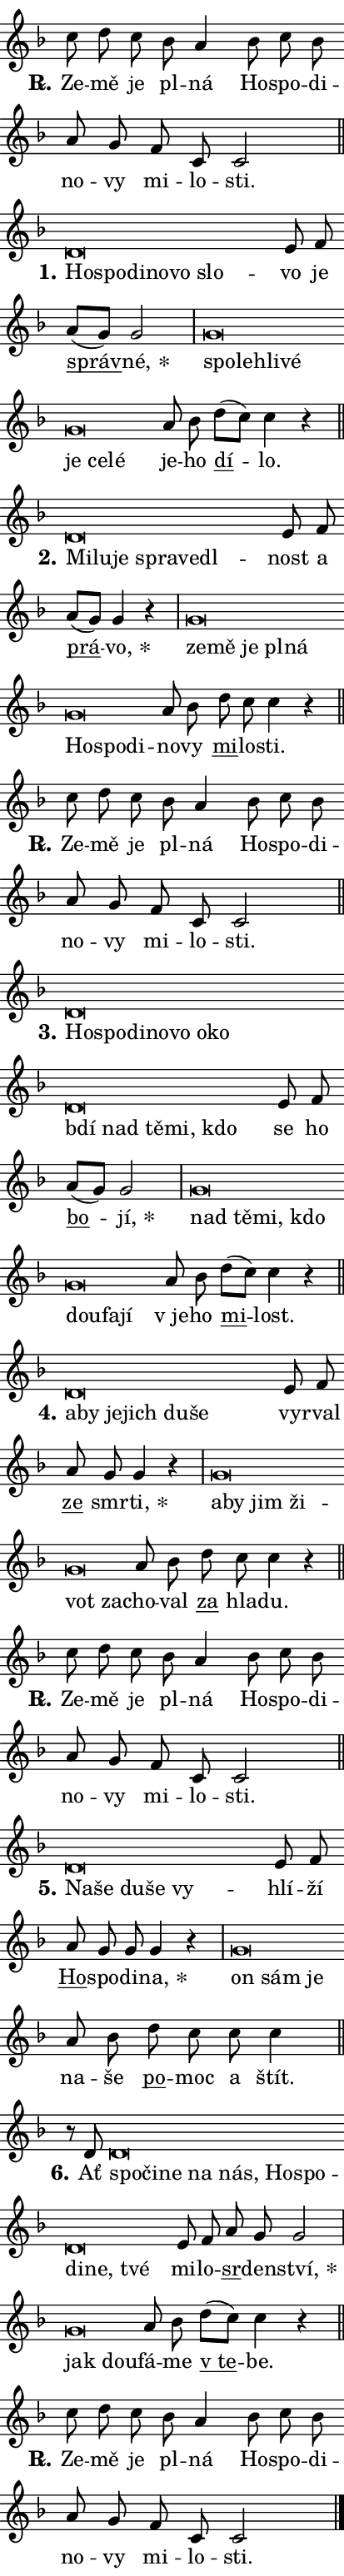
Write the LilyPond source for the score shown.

\version "2.24.0"
\header { tagline = "" }
\paper {
  indent = 0\cm
  top-margin = 0\cm
  right-margin = 0\cm
  bottom-margin = 0\cm
  left-margin = 0\cm
  paper-width = 7\cm
  page-breaking = #ly:one-page-breaking
  system-system-spacing.basic-distance = #11
  score-system-spacing.basic-distance = #11
  ragged-last = ##f
}


%% Author: Thomas Morley
%% https://lists.gnu.org/archive/html/lilypond-user/2020-05/msg00002.html
#(define (line-position grob)
"Returns position of @var[grob} in current system:
   @code{'start}, if at first time-step
   @code{'end}, if at last time-step
   @code{'middle} otherwise
"
  (let* ((col (ly:item-get-column grob))
         (ln (ly:grob-object col 'left-neighbor))
         (rn (ly:grob-object col 'right-neighbor))
         (col-to-check-left (if (ly:grob? ln) ln col))
         (col-to-check-right (if (ly:grob? rn) rn col))
         (break-dir-left
           (and
             (ly:grob-property col-to-check-left 'non-musical #f)
             (ly:item-break-dir col-to-check-left)))
         (break-dir-right
           (and
             (ly:grob-property col-to-check-right 'non-musical #f)
             (ly:item-break-dir col-to-check-right))))
        (cond ((eqv? 1 break-dir-left) 'start)
              ((eqv? -1 break-dir-right) 'end)
              (else 'middle))))

#(define (tranparent-at-line-position vctor)
  (lambda (grob)
  "Relying on @code{line-position} select the relevant enry from @var{vctor}.
Used to determine transparency,"
    (case (line-position grob)
      ((end) (not (vector-ref vctor 0)))
      ((middle) (not (vector-ref vctor 1)))
      ((start) (not (vector-ref vctor 2))))))

noteHeadBreakVisibility =
#(define-music-function (break-visibility)(vector?)
"Makes @code{NoteHead}s transparent relying on @var{break-visibility}"
#{
  \override NoteHead.transparent =
    #(tranparent-at-line-position break-visibility)
#})

#(define delete-ledgers-for-transparent-note-heads
  (lambda (grob)
    "Reads whether a @code{NoteHead} is transparent.
If so this @code{NoteHead} is removed from @code{'note-heads} from
@var{grob}, which is supposed to be @code{LedgerLineSpanner}.
As a result ledgers are not printed for this @code{NoteHead}"
    (let* ((nhds-array (ly:grob-object grob 'note-heads))
           (nhds-list
             (if (ly:grob-array? nhds-array)
                 (ly:grob-array->list nhds-array)
                 '()))
           ;; Relies on the transparent-property being done before
           ;; Staff.LedgerLineSpanner.after-line-breaking is executed.
           ;; This is fragile ...
           (to-keep
             (remove
               (lambda (nhd)
                 (ly:grob-property nhd 'transparent #f))
               nhds-list)))
      ;; TODO find a better method to iterate over grob-arrays, similiar
      ;; to filter/remove etc for lists
      ;; For now rebuilt from scratch
      (set! (ly:grob-object grob 'note-heads)  '())
      (for-each
        (lambda (nhd)
          (ly:pointer-group-interface::add-grob grob 'note-heads nhd))
        to-keep))))

hideNotes = {
  \noteHeadBreakVisibility #begin-of-line-visible
}
unHideNotes = {
  \noteHeadBreakVisibility #all-visible
}

% work-around for resetting accidentals
% https://lilypond.org/doc/v2.23/Documentation/notation/displaying-rhythms#unmetered-music
cadenzaMeasure = {
  \cadenzaOff
  \partial 1024 s1024
  \cadenzaOn
}

#(define-markup-command (accent layout props text) (markup?)
  "Underline accented syllable"
  (interpret-markup layout props
    #{\markup \override #'(offset . 4.3) \underline { #text }#}))

responsum = \markup \concat {
  "R" \hspace #-1.05 \path #0.1 #'((moveto 0 0.07) (lineto 0.9 0.8)) \hspace #0.05 "."
}

\layout {
    \context {
        \Staff
        \remove "Time_signature_engraver"
        \override LedgerLineSpanner.after-line-breaking = #delete-ledgers-for-transparent-note-heads
    }
    \context {
        \Voice {
            \override NoteHead.output-attributes = #'((class . "notehead"))
            \override Hairpin.height = #0.55
        }
    }
    \context {
        \Lyrics {
            \override StanzaNumber.output-attributes = #'((class . "stanzanumber"))
            \override LyricSpace.minimum-distance = #0.9
            \override LyricText.font-name = #"TeX Gyre Schola"
            \override LyricText.font-size = 1
            \override StanzaNumber.font-name = #"TeX Gyre Schola Bold"
            \override StanzaNumber.font-size = 1
        }
    }
}

% magnetic-lyrics.ily
%
%   written by
%     Jean Abou Samra <jean@abou-samra.fr>
%     Werner Lemberg <wl@gnu.org>
%
%   adapted by
%     Jiri Hon <jiri.hon@gmail.com>
%
% Version 2022-Apr-15

% https://www.mail-archive.com/lilypond-user@gnu.org/msg149350.html

#(define (Left_hyphen_pointer_engraver context)
   "Collect syllable-hyphen-syllable occurrences in lyrics and store
them in properties.  This engraver only looks to the left.  For
example, if the lyrics input is @code{foo -- bar}, it does the
following.

@itemize @bullet
@item
Set the @code{text} property of the @code{LyricHyphen} grob between
@q{foo} and @q{bar} to @code{foo}.

@item
Set the @code{left-hyphen} property of the @code{LyricText} grob with
text @q{foo} to the @code{LyricHyphen} grob between @q{foo} and
@q{bar}.
@end itemize

Use this auxiliary engraver in combination with the
@code{lyric-@/text::@/apply-@/magnetic-@/offset!} hook."
   (let ((hyphen #f)
         (text #f))
     (make-engraver
      (acknowledgers
       ((lyric-syllable-interface engraver grob source-engraver)
        (set! text grob)))
      (end-acknowledgers
       ((lyric-hyphen-interface engraver grob source-engraver)
        ;(when (not (grob::has-interface grob 'lyric-space-interface))
          (set! hyphen grob)));)
      ((stop-translation-timestep engraver)
       (when (and text hyphen)
         (ly:grob-set-object! text 'left-hyphen hyphen))
       (set! text #f)
       (set! hyphen #f)))))

#(define (lyric-text::apply-magnetic-offset! grob)
   "If the space between two syllables is less than the value in
property @code{LyricText@/.details@/.squash-threshold}, move the right
syllable to the left so that it gets concatenated with the left
syllable.

Use this function as a hook for
@code{LyricText@/.after-@/line-@/breaking} if the
@code{Left_@/hyphen_@/pointer_@/engraver} is active."
   (let ((hyphen (ly:grob-object grob 'left-hyphen #f)))
     (when hyphen
       (let ((left-text (ly:spanner-bound hyphen LEFT)))
         (when (grob::has-interface left-text 'lyric-syllable-interface)
           (let* ((common (ly:grob-common-refpoint grob left-text X))
                  (this-x-ext (ly:grob-extent grob common X))
                  (left-x-ext
                   (begin
                     ;; Trigger magnetism for left-text.
                     (ly:grob-property left-text 'after-line-breaking)
                     (ly:grob-extent left-text common X)))
                  ;; `delta` is the gap width between two syllables.
                  (delta (- (interval-start this-x-ext)
                            (interval-end left-x-ext)))
                  (details (ly:grob-property grob 'details))
                  (threshold (assoc-get 'squash-threshold details 0.2)))
             (when (< delta threshold)
               (let* (;; We have to manipulate the input text so that
                      ;; ligatures crossing syllable boundaries are not
                      ;; disabled.  For languages based on the Latin
                      ;; script this is essentially a beautification.
                      ;; However, for non-Western scripts it can be a
                      ;; necessity.
                      (lt (ly:grob-property left-text 'text))
                      (rt (ly:grob-property grob 'text))
                      (is-space (grob::has-interface hyphen 'lyric-space-interface))
                      (space (if is-space " " ""))
                      (space-markup (grob-interpret-markup grob " "))
                      (space-size (interval-length (ly:stencil-extent space-markup X)))
                      (extra-delta (if is-space space-size 0))
                      ;; Append new syllable.
                      (ltrt-space (if (and (string? lt) (string? rt))
                                (string-append lt space rt)
                                (make-concat-markup (list lt space rt))))
                      ;; Right-align `ltrt` to the right side.
                      (ltrt-space-markup (grob-interpret-markup
                               grob
                               (make-translate-markup
                                (cons (interval-length this-x-ext) 0)
                                (make-right-align-markup ltrt-space)))))
                 (begin
                   ;; Don't print `left-text`.
                   (ly:grob-set-property! left-text 'stencil #f)
                   ;; Set text and stencil (which holds all collected
                   ;; syllables so far) and shift it to the left.
                   (ly:grob-set-property! grob 'text ltrt-space)
                   (ly:grob-set-property! grob 'stencil ltrt-space-markup)
                   (ly:grob-translate-axis! grob (- (- delta extra-delta)) X))))))))))


#(define (lyric-hyphen::displace-bounds-first grob)
   ;; Make very sure this callback isn't triggered too early.
   (let ((left (ly:spanner-bound grob LEFT))
         (right (ly:spanner-bound grob RIGHT)))
     (ly:grob-property left 'after-line-breaking)
     (ly:grob-property right 'after-line-breaking)
     (ly:lyric-hyphen::print grob)))

squashThreshold = #0.4

\layout {
  \context {
    \Lyrics
    \consists #Left_hyphen_pointer_engraver
    \override LyricText.after-line-breaking =
      #lyric-text::apply-magnetic-offset!
    \override LyricHyphen.stencil = #lyric-hyphen::displace-bounds-first
    \override LyricText.details.squash-threshold = \squashThreshold
    \override LyricHyphen.minimum-distance = 0
    \override LyricHyphen.minimum-length = \squashThreshold
  }
}

squash = \override LyricText.details.squash-threshold = 9999
unSquash = \override LyricText.details.squash-threshold = \squashThreshold

left = \override LyricText.self-alignment-X = #LEFT
unLeft = \revert LyricText.self-alignment-X

starOffset = #(lambda (grob) 
                (let ((x_offset (ly:self-alignment-interface::aligned-on-x-parent grob)))
                  (if (= x_offset 0) 0 (+ x_offset 1.2))))

star = #(define-music-function (syllable)(string?)
"Append star separator at the end of a syllable"
#{
  \once \override LyricText.X-offset = #starOffset
  \lyricmode { \markup {
    #syllable
    \override #'((font-name . "TeX Gyre Schola Bold")) \hspace #0.2 \lower #0.65 \larger "*"
  } }
#})

starAccent = #(define-music-function (syllable)(string?)
"Append star separator at the end of a syllable and make accent"
#{
  \once \override LyricText.X-offset = #starOffset
  \lyricmode { \markup {
    \accent #syllable
    \override #'((font-name . "TeX Gyre Schola Bold")) \hspace #0.2 \lower #0.65 \larger "*"
  } }
#})

breath = #(define-music-function (syllable)(string?)
"Append breathing indicator at the end of a syllable"
#{
  \lyricmode { \markup { #syllable "+" } }
#})

optionalBreath = #(define-music-function (syllable)(string?)
"Append optional breathing indicator at the end of a syllable"
#{
  \lyricmode { \markup { #syllable "(+)" } }
#})


\score {
    <<
        \new Voice = "melody" { \cadenzaOn \key f \major \relative { c''8 d c bes a4 \bar "" bes8 c bes \bar "" a g \bar "" f c c2 \cadenzaMeasure \bar "||" \break } }
        \new Lyrics \lyricsto "melody" { \lyricmode { \set stanza = \responsum
Ze -- mě je pl -- ná Ho -- spo -- di -- no -- vy mi -- lo -- sti. } }
    >>
    \layout {}
}

\score {
    <<
        \new Voice = "melody" { \cadenzaOn \key f \major \relative { d'\breve*1/16 \hideNotes \breve*1/16 \bar "" \breve*1/16 \bar "" \breve*1/16 \bar "" \breve*1/16 \breve*1/16 \bar "" \unHideNotes e8 f \bar "" a[( g)] g2 \cadenzaMeasure \bar "|" g\breve*1/16 \hideNotes \breve*1/16 \bar "" \breve*1/16 \bar "" \breve*1/16 \bar "" \breve*1/16 \bar "" \breve*1/16 \breve*1/16 \bar "" \unHideNotes a8 bes \bar "" d[( c)] c4 r \cadenzaMeasure \bar "||" \break } }
        \new Lyrics \lyricsto "melody" { \lyricmode { \set stanza = "1."
\left Ho -- \squash spo -- di -- no -- vo slo -- \unLeft \unSquash vo je \markup \accent správ -- \star né, \left spo -- \squash leh -- li -- vé je ce -- lé \unLeft \unSquash je -- ho \markup \accent dí -- lo. } }
    >>
    \layout {}
}

\score {
    <<
        \new Voice = "melody" { \cadenzaOn \key f \major \relative { d'\breve*1/16 \hideNotes \breve*1/16 \bar "" \breve*1/16 \bar "" \breve*1/16 \bar "" \breve*1/16 \breve*1/16 \bar "" \unHideNotes e8 f \bar "" a[( g)] g4 r \cadenzaMeasure \bar "|" g\breve*1/16 \hideNotes \breve*1/16 \bar "" \breve*1/16 \bar "" \breve*1/16 \bar "" \breve*1/16 \bar "" \breve*1/16 \bar "" \breve*1/16 \breve*1/16 \bar "" \unHideNotes a8 bes \bar "" d c c4 r \cadenzaMeasure \bar "||" \break } }
        \new Lyrics \lyricsto "melody" { \lyricmode { \set stanza = "2."
\left Mi -- \squash lu -- je spra -- ve -- dl -- \unLeft \unSquash nost a \markup \accent prá -- \star vo, \left ze -- \squash mě je pl -- ná Ho -- spo -- di -- \unLeft \unSquash no -- vy \markup \accent mi -- lo -- sti. } }
    >>
    \layout {}
}

\score {
    <<
        \new Voice = "melody" { \cadenzaOn \key f \major \relative { c''8 d c bes a4 \bar "" bes8 c bes \bar "" a g \bar "" f c c2 \cadenzaMeasure \bar "||" \break } }
        \new Lyrics \lyricsto "melody" { \lyricmode { \set stanza = \responsum
Ze -- mě je pl -- ná Ho -- spo -- di -- no -- vy mi -- lo -- sti. } }
    >>
    \layout {}
}

\score {
    <<
        \new Voice = "melody" { \cadenzaOn \key f \major \relative { d'\breve*1/16 \hideNotes \breve*1/16 \bar "" \breve*1/16 \bar "" \breve*1/16 \bar "" \breve*1/16 \bar "" \breve*1/16 \bar "" \breve*1/16 \bar "" \breve*1/16 \bar "" \breve*1/16 \bar "" \breve*1/16 \bar "" \breve*1/16 \breve*1/16 \bar "" \unHideNotes e8 f \bar "" a[( g)] g2 \cadenzaMeasure \bar "|" g\breve*1/16 \hideNotes \breve*1/16 \bar "" \breve*1/16 \bar "" \breve*1/16 \bar "" \breve*1/16 \bar "" \breve*1/16 \breve*1/16 \bar "" \unHideNotes a8 bes \bar "" d[( c)] c4 r \cadenzaMeasure \bar "||" \break } }
        \new Lyrics \lyricsto "melody" { \lyricmode { \set stanza = "3."
\left Ho -- \squash spo -- di -- no -- vo o -- ko bdí nad tě -- mi, kdo \unLeft \unSquash se ho \markup \accent bo -- \star jí, \left nad \squash tě -- mi, kdo dou -- fa -- jí \unLeft \unSquash "v je" -- ho \markup \accent mi -- lost. } }
    >>
    \layout {}
}

\score {
    <<
        \new Voice = "melody" { \cadenzaOn \key f \major \relative { d'\breve*1/16 \hideNotes \breve*1/16 \bar "" \breve*1/16 \bar "" \breve*1/16 \bar "" \breve*1/16 \breve*1/16 \bar "" \unHideNotes e8 f \bar "" a g g4 r \cadenzaMeasure \bar "|" g\breve*1/16 \hideNotes \breve*1/16 \bar "" \breve*1/16 \bar "" \breve*1/16 \bar "" \breve*1/16 \breve*1/16 \bar "" \unHideNotes a8 bes \bar "" d c c4 r \cadenzaMeasure \bar "||" \break } }
        \new Lyrics \lyricsto "melody" { \lyricmode { \set stanza = "4."
\left a -- \squash by je -- jich du -- še \unLeft \unSquash vy -- rval \markup \accent ze smr -- \star ti, \left a -- \squash by jim ži -- vot za -- \unLeft \unSquash cho -- val \markup \accent za hla -- du. } }
    >>
    \layout {}
}

\score {
    <<
        \new Voice = "melody" { \cadenzaOn \key f \major \relative { c''8 d c bes a4 \bar "" bes8 c bes \bar "" a g \bar "" f c c2 \cadenzaMeasure \bar "||" \break } }
        \new Lyrics \lyricsto "melody" { \lyricmode { \set stanza = \responsum
Ze -- mě je pl -- ná Ho -- spo -- di -- no -- vy mi -- lo -- sti. } }
    >>
    \layout {}
}

\score {
    <<
        \new Voice = "melody" { \cadenzaOn \key f \major \relative { d'\breve*1/16 \hideNotes \breve*1/16 \bar "" \breve*1/16 \bar "" \breve*1/16 \breve*1/16 \bar "" \unHideNotes e8 f \bar "" a g g g4 r \cadenzaMeasure \bar "|" g\breve*1/16 \hideNotes \breve*1/16 \breve*1/16 \bar "" \unHideNotes a8 bes \bar "" d c c c4 \cadenzaMeasure \bar "||" \break } }
        \new Lyrics \lyricsto "melody" { \lyricmode { \set stanza = "5."
\left Na -- \squash še du -- še vy -- \unLeft \unSquash hlí -- ží \markup \accent Ho -- spo -- di -- \star na, \left on \squash sám je \unLeft \unSquash na -- še \markup \accent po -- moc a štít. } }
    >>
    \layout {}
}

\score {
    <<
        \new Voice = "melody" { \cadenzaOn \key f \major \relative { r8 d' d\breve*1/16 \hideNotes \breve*1/16 \bar "" \breve*1/16 \bar "" \breve*1/16 \bar "" \breve*1/16 \bar "" \breve*1/16 \bar "" \breve*1/16 \bar "" \breve*1/16 \bar "" \breve*1/16 \breve*1/16 \bar "" \unHideNotes e8 f \bar "" a g g2 \cadenzaMeasure \bar "|" g\breve*1/16 \hideNotes \breve*1/16 \bar "" \unHideNotes a8 bes \bar "" d[( c)] c4 r \cadenzaMeasure \bar "||" \break } }
        \new Lyrics \lyricsto "melody" { \lyricmode { \set stanza = "6."
Ať \left spo -- \squash či -- ne na nás, Ho -- spo -- di -- ne, tvé \unLeft \unSquash mi -- lo -- \markup \accent sr -- den -- \star ství, \left jak \squash dou -- \unLeft \unSquash fá -- me \markup \accent "v te" -- be. } }
    >>
    \layout {}
}

\score {
    <<
        \new Voice = "melody" { \cadenzaOn \key f \major \relative { c''8 d c bes a4 \bar "" bes8 c bes \bar "" a g \bar "" f c c2 \cadenzaMeasure \bar "||" \break } \bar "|." }
        \new Lyrics \lyricsto "melody" { \lyricmode { \set stanza = \responsum
Ze -- mě je pl -- ná Ho -- spo -- di -- no -- vy mi -- lo -- sti. } }
    >>
    \layout {}
}
